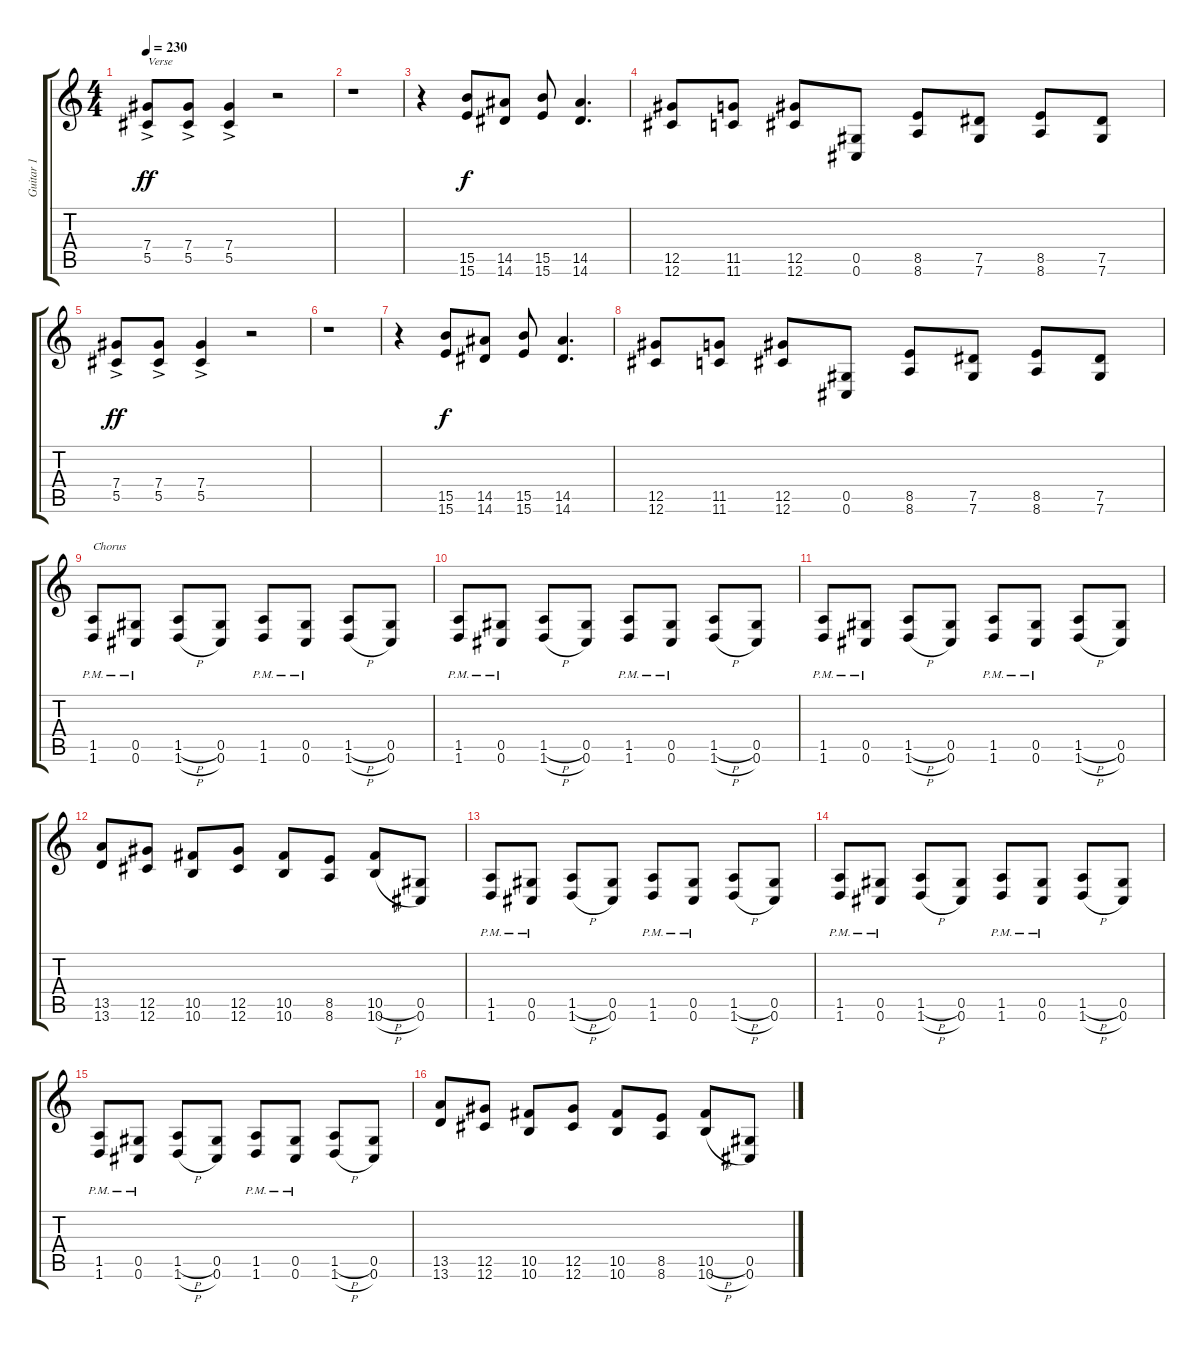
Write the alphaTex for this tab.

\track ("Guitar 1" "Guitar 1") {instrument distortionguitar}
\staff {score tabs}
\tuning (Eb4 Bb3 Gb3 Db3 Ab2 Db2) {hide}
\ts (4 4)
\tempo 230
\clef g2
\ks c
(7.4{ac} 5.5{ac}).8{txt "Verse" dy ff} (7.4{ac} 5.5{ac}).8 (7.4{ac} 5.5{ac}).4 r.2 |
r.1 |
r.4 (15.5 15.6).8{dy f} (14.5 14.6).8 (15.5 15.6).8 (14.5 14.6).4{d} |
(12.5 12.6).8 (11.5 11.6).8 (12.5 12.6).8 (0.5 0.6).8 (8.5 8.6).8 (7.5 7.6).8 (8.5 8.6).8 (7.5 7.6).8 |
(7.4{ac} 5.5{ac}).8{dy ff} (7.4{ac} 5.5{ac}).8 (7.4{ac} 5.5{ac}).4 r.2 |
r.1 |
r.4 (15.5 15.6).8{dy f} (14.5 14.6).8 (15.5 15.6).8 (14.5 14.6).4{d} |
(12.5 12.6).8 (11.5 11.6).8 (12.5 12.6).8 (0.5 0.6).8 (8.5 8.6).8 (7.5 7.6).8 (8.5 8.6).8 (7.5 7.6).8 |
(1.5{pm} 1.6{pm}).8{txt "Chorus"} (0.5{pm} 0.6{pm}).8 (1.5{h} 1.6{h}).8 (0.5 0.6).8 (1.5{pm} 1.6{pm}).8 (0.5{pm} 0.6{pm}).8 (1.5{h} 1.6{h}).8 (0.5 0.6).8 |
(1.5{pm} 1.6{pm}).8 (0.5{pm} 0.6{pm}).8 (1.5{h} 1.6{h}).8 (0.5 0.6).8 (1.5{pm} 1.6{pm}).8 (0.5{pm} 0.6{pm}).8 (1.5{h} 1.6{h}).8 (0.5 0.6).8 |
(1.5{pm} 1.6{pm}).8 (0.5{pm} 0.6{pm}).8 (1.5{h} 1.6{h}).8 (0.5 0.6).8 (1.5{pm} 1.6{pm}).8 (0.5{pm} 0.6{pm}).8 (1.5{h} 1.6{h}).8 (0.5 0.6).8 |
(13.5 13.6).8 (12.5 12.6).8 (10.5 10.6).8 (12.5 12.6).8 (10.5 10.6).8 (8.5 8.6).8 (10.5{h} 10.6{h}).8 (0.5 0.6).8 |
(1.5{pm} 1.6{pm}).8 (0.5{pm} 0.6{pm}).8 (1.5{h} 1.6{h}).8 (0.5 0.6).8 (1.5{pm} 1.6{pm}).8 (0.5{pm} 0.6{pm}).8 (1.5{h} 1.6{h}).8 (0.5 0.6).8 |
(1.5{pm} 1.6{pm}).8 (0.5{pm} 0.6{pm}).8 (1.5{h} 1.6{h}).8 (0.5 0.6).8 (1.5{pm} 1.6{pm}).8 (0.5{pm} 0.6{pm}).8 (1.5{h} 1.6{h}).8 (0.5 0.6).8 |
(1.5{pm} 1.6{pm}).8 (0.5{pm} 0.6{pm}).8 (1.5{h} 1.6{h}).8 (0.5 0.6).8 (1.5{pm} 1.6{pm}).8 (0.5{pm} 0.6{pm}).8 (1.5{h} 1.6{h}).8 (0.5 0.6).8 |
(13.5 13.6).8 (12.5 12.6).8 (10.5 10.6).8 (12.5 12.6).8 (10.5 10.6).8 (8.5 8.6).8 (10.5{h} 10.6{h}).8 (0.5 0.6).8
